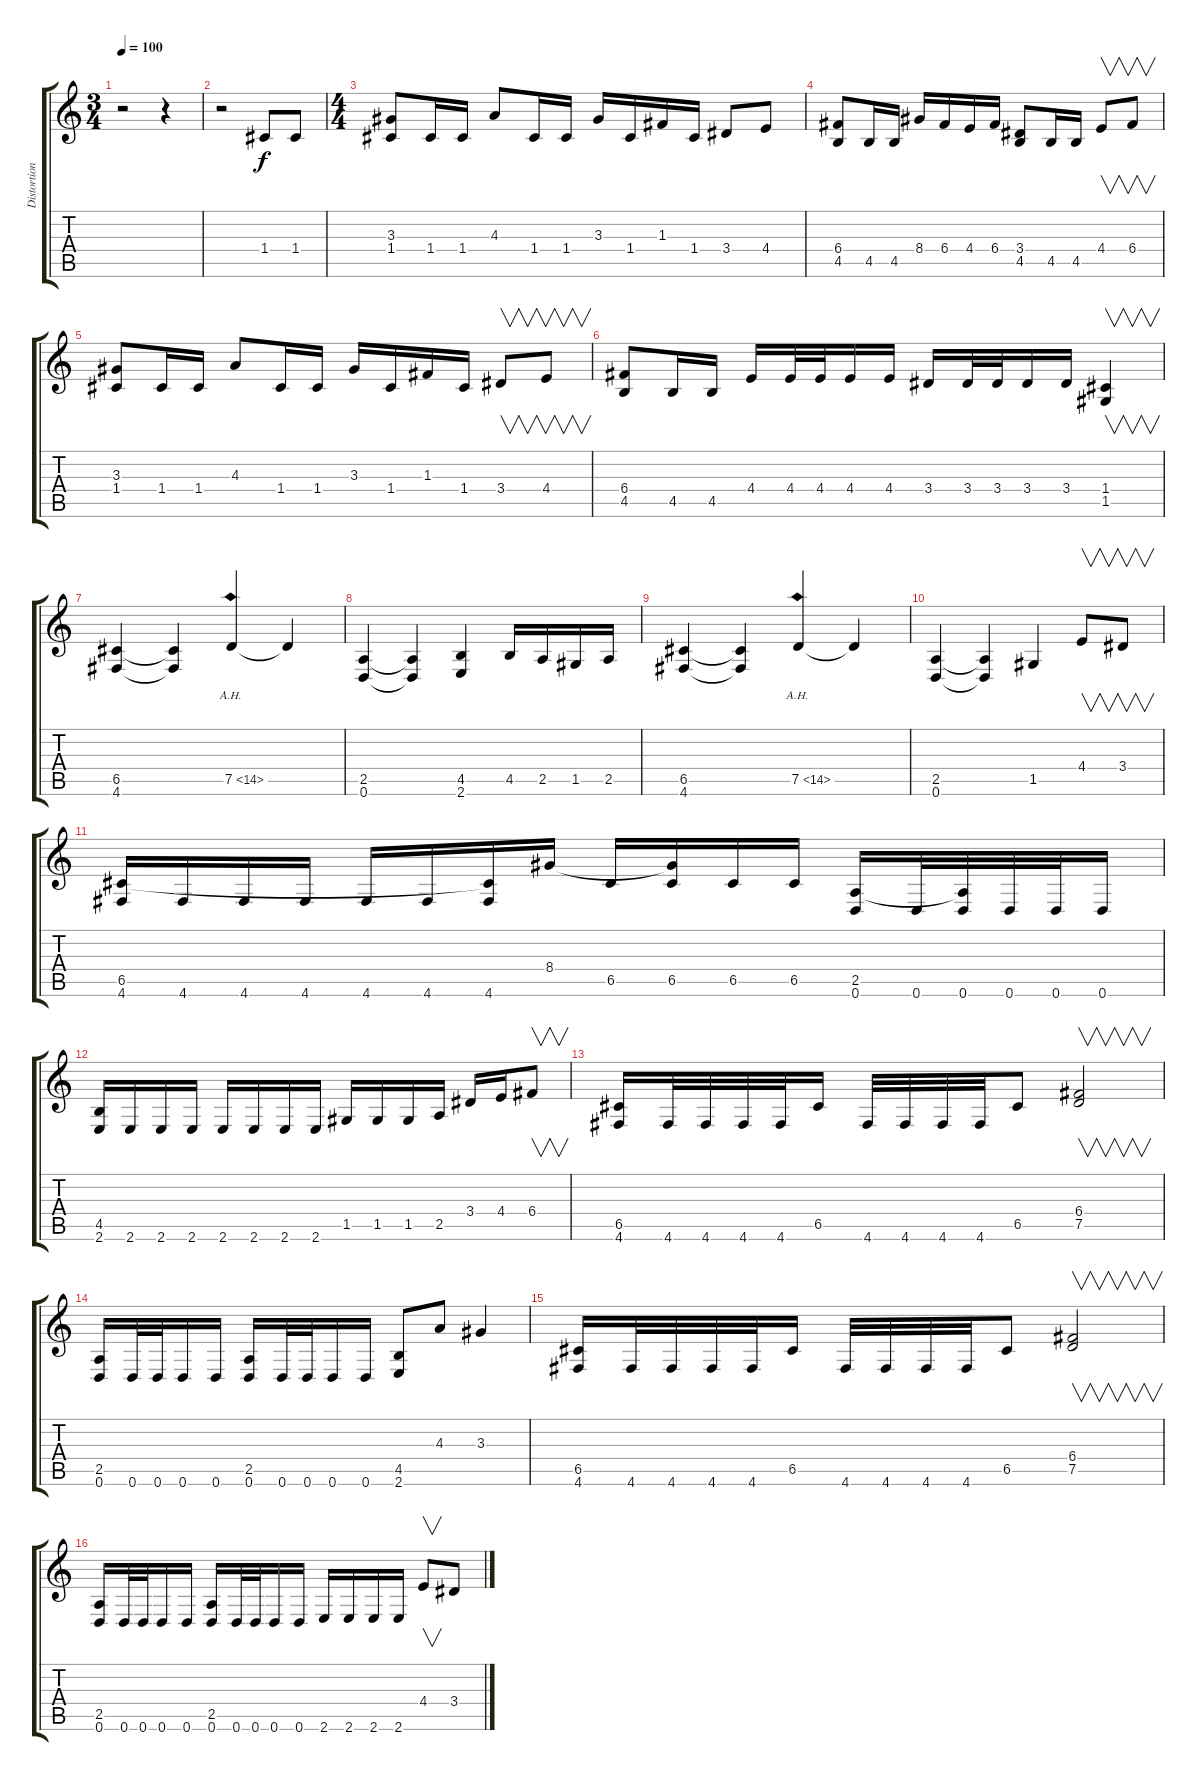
\track ("Distortion 2" "Distortion") {instrument distortionguitar}
\staff {score tabs}
\tuning (D4 A3 F3 C3 G2 D2) {hide}
\ts (3 4)
\tempo 100
\clef g2
\ks c
r.2{dy f} r.4 |
r.2 1.4.8{instrument distortionguitar} 1.4.8 |
\ts (4 4)
(3.3 1.4).8 1.4.16 1.4.16 4.3.8 1.4.16 1.4.16 3.3.16 1.4.16 1.3.16 1.4.16 3.4.8 4.4.8 |
(6.4 4.5).8 4.5.16 4.5.16 8.4.16 6.4.16 4.4.16 6.4.16 (3.4 4.5).8 4.5.16 4.5.16 4.4.8{v} 6.4.8{v} |
(3.3 1.4).8 1.4.16 1.4.16 4.3.8 1.4.16 1.4.16 3.3.16 1.4.16 1.3.16 1.4.16 3.4.8{v} 4.4.8{v} |
(6.4 4.5).8 4.5.16 4.5.16 4.4.16 4.4.32 4.4.32 4.4.16 4.4.16 3.4.16 3.4.32 3.4.32 3.4.16 3.4.16 (1.4 1.5).4{v} |
(6.5 4.6).4 (6.5{t} 4.6{t}).4 7.5{ah 7}.4{instrument guitarharmonics} 7.5{t}.4 |
(2.5 0.6).4{instrument distortionguitar} (2.5{t} 0.6{t}).4 (4.5 2.6).4 4.5.16 2.5.16 1.5.16 2.5.16 |
(6.5 4.6).4 (6.5{t} 4.6{t}).4 7.5{ah 7}.4{instrument guitarharmonics} 7.5{t}.4 |
(2.5 0.6).4{instrument distortionguitar} (2.5{t} 0.6{t}).4 1.5.4 4.4.8{v} 3.4.8{v} |
(6.5 4.6).16 4.6.16 4.6.16 4.6.16 4.6.16 4.6.16 (6.5{t} 4.6).16 8.4.16 6.5.16 (8.4{t} 6.5).16 6.5.16 6.5.16 (2.5 0.6).16 0.6.32 (2.5{t} 0.6).32 0.6.32 0.6.32 0.6.16 |
(4.5 2.6).16 2.6.16 2.6.16 2.6.16 2.6.16 2.6.16 2.6.16 2.6.16 1.5.16 1.5.16 1.5.16 2.5.16 3.4.16 4.4.16 6.4.8{v} |
(6.5 4.6).16 4.6.32 4.6.32 4.6.32 4.6.32 6.5.16 4.6.32 4.6.32 4.6.32 4.6.32 6.5.8 (6.4 7.5).2{v} |
(2.5 0.6).16 0.6.32 0.6.32 0.6.16 0.6.16 (2.5 0.6).16 0.6.32 0.6.32 0.6.16 0.6.16 (4.5 2.6).8 4.3.8{instrument guitarharmonics} 3.3.4 |
(6.5 4.6).16{instrument distortionguitar} 4.6.32 4.6.32 4.6.32 4.6.32 6.5.16 4.6.32 4.6.32 4.6.32 4.6.32 6.5.8 (6.4 7.5).2{v} |
(2.5 0.6).16 0.6.32 0.6.32 0.6.16 0.6.16 (2.5 0.6).16 0.6.32 0.6.32 0.6.16 0.6.16 2.6.16 2.6.16 2.6.16 2.6.16 4.4.8{v instrument guitarharmonics} 3.4.8
